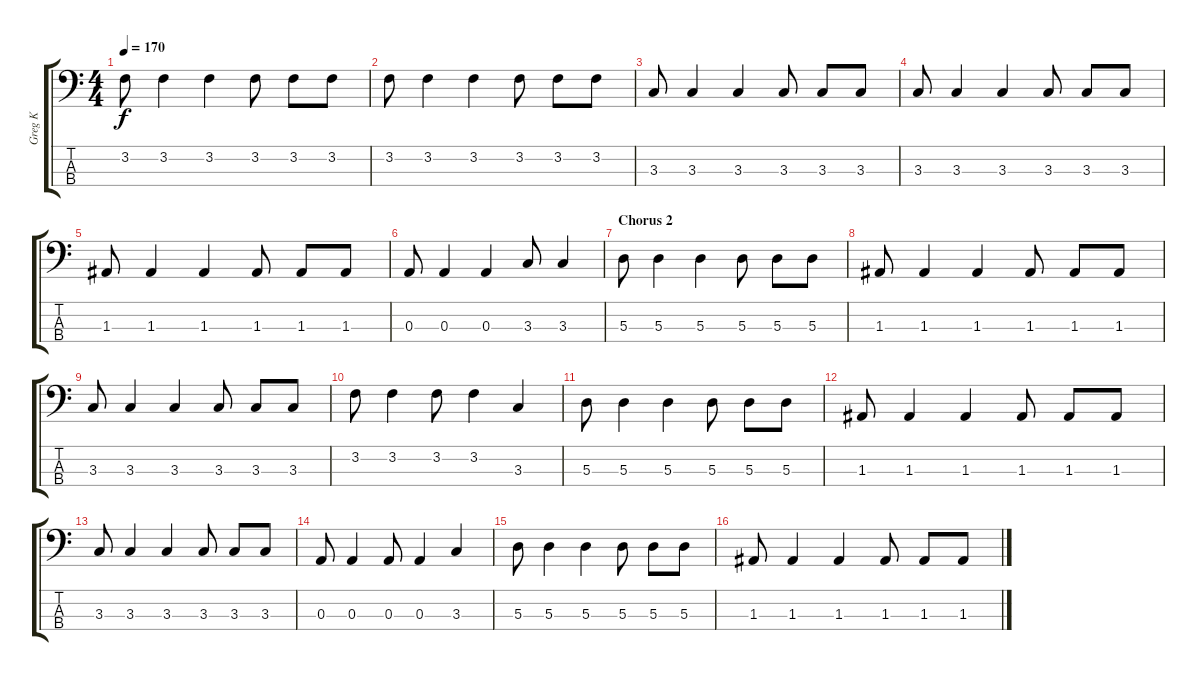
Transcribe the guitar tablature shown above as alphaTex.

\track ("Greg K" "Greg K") {instrument electricbasspick}
\staff {score tabs}
\tuning (G2 D2 A1 E1) {hide}
\ts (4 4)
\tempo 170
\clef f4
\ks c
3.2.8{dy f} 3.2.4 3.2.4 3.2.8 3.2.8 3.2.8 |
3.2.8 3.2.4 3.2.4 3.2.8 3.2.8 3.2.8 |
3.3.8 3.3.4 3.3.4 3.3.8 3.3.8 3.3.8 |
3.3.8 3.3.4 3.3.4 3.3.8 3.3.8 3.3.8 |
1.3.8 1.3.4 1.3.4 1.3.8 1.3.8 1.3.8 |
0.3.8 0.3.4 0.3.4 3.3.8 3.3.4 |
\section ("" "Chorus 2")
5.3.8 5.3.4 5.3.4 5.3.8 5.3.8 5.3.8 |
1.3.8 1.3.4 1.3.4 1.3.8 1.3.8 1.3.8 |
3.3.8 3.3.4 3.3.4 3.3.8 3.3.8 3.3.8 |
3.2.8 3.2.4 3.2.8 3.2.4 3.3.4 |
5.3.8 5.3.4 5.3.4 5.3.8 5.3.8 5.3.8 |
1.3.8 1.3.4 1.3.4 1.3.8 1.3.8 1.3.8 |
3.3.8 3.3.4 3.3.4 3.3.8 3.3.8 3.3.8 |
0.3.8 0.3.4 0.3.8 0.3.4 3.3.4 |
5.3.8 5.3.4 5.3.4 5.3.8 5.3.8 5.3.8 |
1.3.8 1.3.4 1.3.4 1.3.8 1.3.8 1.3.8
